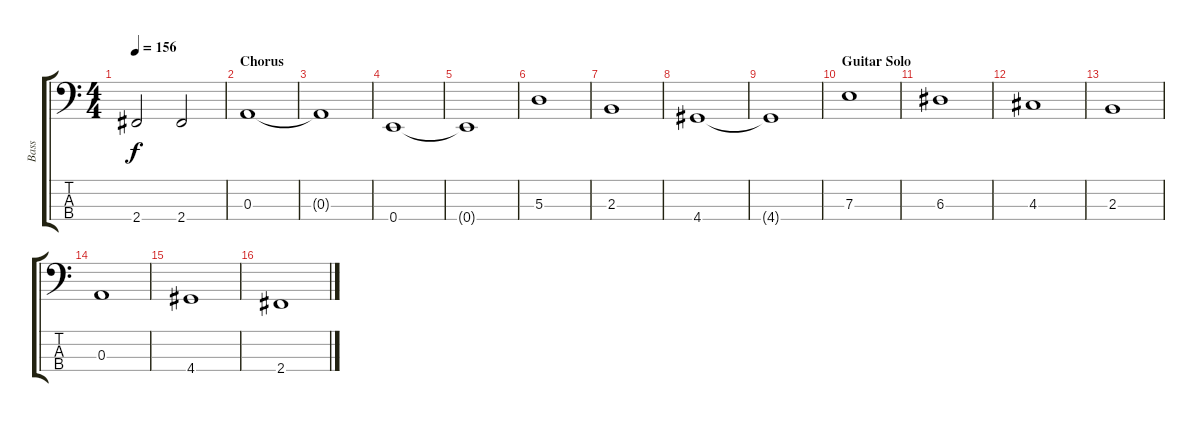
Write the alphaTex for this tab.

\track ("Bass" "Bass") {instrument electricbassfinger}
\staff {score tabs}
\tuning (G2 D2 A1 E1) {hide}
\ts (4 4)
\tempo 156
\clef f4
\ks c
2.4.2{dy f} 2.4.2 |
\section ("" "Chorus")
0.3.1 |
0.3{t}.1 |
0.4.1 |
0.4{t}.1 |
5.3.1 |
2.3.1 |
4.4.1 |
4.4{t}.1 |
\section ("" "Guitar Solo")
7.3.1 |
6.3.1 |
4.3.1 |
2.3.1 |
0.3.1 |
4.4.1 |
2.4.1
